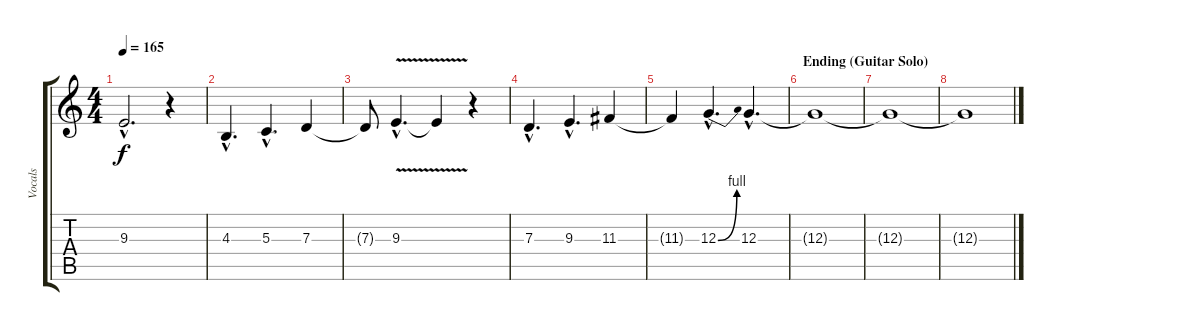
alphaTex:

\track ("Vocals" "Vocals") {instrument lead2sawtooth}
\staff {score tabs}
\tuning (E4 B3 G3 D3 A2 E2) {hide}
\ts (4 4)
\tempo 165
\clef g2
\ks c
9.3{hac t}.2{d dy f} r.4 |
4.3{hac}.4{d} 5.3{hac}.4{d} 7.3.4 |
7.3{t}.8 9.3{v hac}.4{d} 9.3{t}.4 r.4 |
7.3{hac}.4{d} 9.3{hac}.4{d} 11.3.4 |
11.3{t}.4 12.3{be (bend 0 0 60 4) hac}.4{d} 12.3{hac}.4{d} |
\section ("" "Ending (Guitar Solo)")
12.3{t}.1 |
12.3{t}.1{volume 8} |
12.3{t}.1
